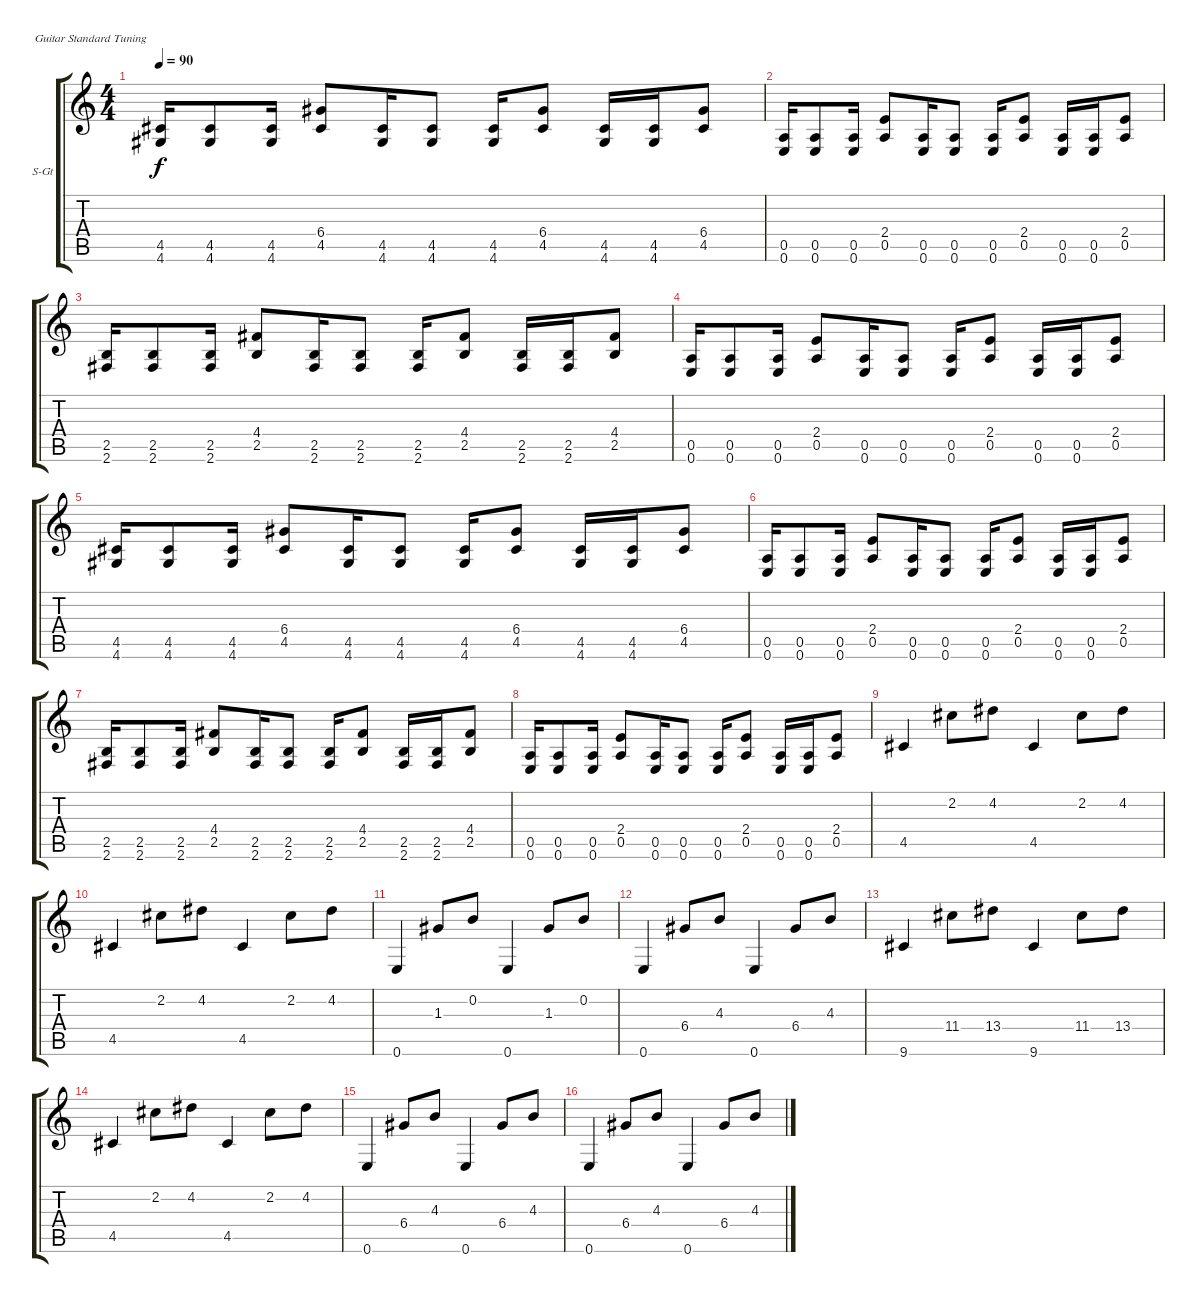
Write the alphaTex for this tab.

\bracketExtendMode groupsimilarinstruments
\firstSystemTrackNameOrientation horizontal
\otherSystemsTrackNameOrientation horizontal
\track ("guitar" "S-Gt") {instrument acousticguitarsteel}
\staff {score tabs}
\tuning (E4 B3 G3 D3 A2 E2)
\ts (4 4)
\tempo 90
\clef g2
\ks c
(4.5 4.6).16{dy f} (4.5 4.6).8 (4.5 4.6).16 (6.4 4.5).8 (4.5 4.6).16 (4.5 4.6).8 (4.5 4.6).16 (6.4 4.5).8 (4.5 4.6).16 (4.5 4.6).16 (6.4 4.5).8 |
(0.5 0.6).16 (0.5 0.6).8 (0.5 0.6).16 (2.4 0.5).8 (0.5 0.6).16 (0.5 0.6).8 (0.5 0.6).16 (2.4 0.5).8 (0.5 0.6).16 (0.5 0.6).16 (2.4 0.5).8 |
(2.5 2.6).16 (2.5 2.6).8 (2.5 2.6).16 (4.4 2.5).8 (2.5 2.6).16 (2.5 2.6).8 (2.5 2.6).16 (4.4 2.5).8 (2.5 2.6).16 (2.5 2.6).16 (4.4 2.5).8 |
(0.5 0.6).16 (0.5 0.6).8 (0.5 0.6).16 (2.4 0.5).8 (0.5 0.6).16 (0.5 0.6).8 (0.5 0.6).16 (2.4 0.5).8 (0.5 0.6).16 (0.5 0.6).16 (2.4 0.5).8 |
(4.5 4.6).16 (4.5 4.6).8 (4.5 4.6).16 (6.4 4.5).8 (4.5 4.6).16 (4.5 4.6).8 (4.5 4.6).16 (6.4 4.5).8 (4.5 4.6).16 (4.5 4.6).16 (6.4 4.5).8 |
(0.5 0.6).16 (0.5 0.6).8 (0.5 0.6).16 (2.4 0.5).8 (0.5 0.6).16 (0.5 0.6).8 (0.5 0.6).16 (2.4 0.5).8 (0.5 0.6).16 (0.5 0.6).16 (2.4 0.5).8 |
(2.5 2.6).16 (2.5 2.6).8 (2.5 2.6).16 (4.4 2.5).8 (2.5 2.6).16 (2.5 2.6).8 (2.5 2.6).16 (4.4 2.5).8 (2.5 2.6).16 (2.5 2.6).16 (4.4 2.5).8 |
(0.5 0.6).16 (0.5 0.6).8 (0.5 0.6).16 (2.4 0.5).8 (0.5 0.6).16 (0.5 0.6).8 (0.5 0.6).16 (2.4 0.5).8 (0.5 0.6).16 (0.5 0.6).16 (2.4 0.5).8 |
4.5.4 2.2.8 4.2.8 4.5.4 2.2.8 4.2.8 |
4.5.4 2.2.8 4.2.8 4.5.4 2.2.8 4.2.8 |
0.6.4 1.3.8 0.2.8 0.6.4 1.3.8 0.2.8 |
0.6.4 6.4.8 4.3.8 0.6.4 6.4.8 4.3.8 |
9.6.4 11.4.8 13.4.8 9.6.4 11.4.8 13.4.8 |
4.5.4 2.2.8 4.2.8 4.5.4 2.2.8 4.2.8 |
0.6.4 6.4.8 4.3.8 0.6.4 6.4.8 4.3.8 |
0.6.4 6.4.8 4.3.8 0.6.4 6.4.8 4.3.8
